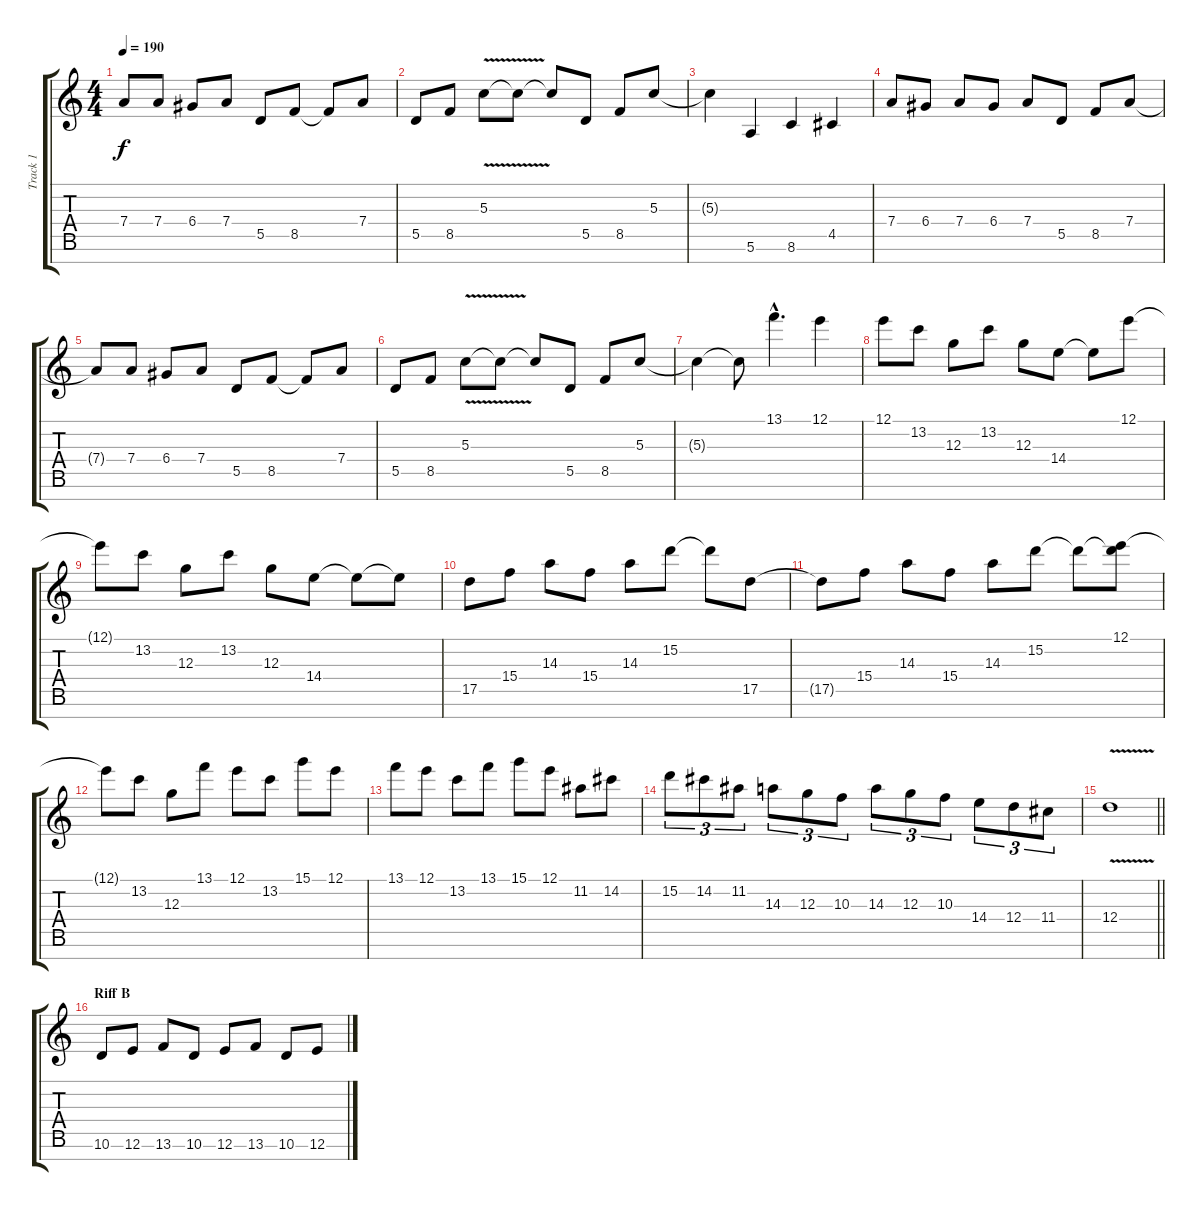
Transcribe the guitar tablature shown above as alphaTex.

\track ("Track 1" "Track 1") {instrument distortionguitar}
\staff {score tabs}
\tuning (E4 B3 G3 D3 A2 E2 B1) {hide}
\ts (4 4)
\tempo 190
\clef g2
\ks c
7.4{t}.8{dy f} 7.4.8 6.4.8 7.4.8 5.5.8 8.5.8 8.5{t}.8 7.4.8 |
5.5.8 8.5.8 5.3{v}.8 5.3{t}.8 5.3{t}.8 5.5.8 8.5.8 5.3.8 |
5.3{t}.4 5.6.4 8.6.4 4.5.4 |
7.4.8 6.4.8 7.4.8 6.4.8 7.4.8 5.5.8 8.5.8 7.4.8 |
7.4{t}.8 7.4.8 6.4.8 7.4.8 5.5.8 8.5.8 8.5{t}.8 7.4.8 |
5.5.8 8.5.8 5.3{v}.8 5.3{t}.8 5.3{t}.8 5.5.8 8.5.8 5.3.8 |
5.3{t}.4 5.3{t}.8 13.1{hac}.4{d} 12.1.4 |
12.1.8 13.2.8 12.3.8 13.2.8 12.3.8 14.4.8 14.4{t}.8 12.1.8 |
12.1{t}.8 13.2.8 12.3.8 13.2.8 12.3.8 14.4.8 14.4{t}.8 14.4{t}.8 |
17.5.8 15.4.8 14.3.8 15.4.8 14.3.8 15.2.8 15.2{t}.8 17.5.8 |
17.5{t}.8 15.4.8 14.3.8 15.4.8 14.3.8 15.2.8 15.2{t}.8 (12.1 15.2{t}).8 |
12.1{t}.8 13.2.8 12.3.8 13.1.8 12.1.8 13.2.8 15.1.8 12.1.8 |
13.1.8 12.1.8 13.2.8 13.1.8 15.1.8 12.1.8 11.2.8 14.2.8 |
15.2.8{tu (3 2)} 14.2.8{tu (3 2)} 11.2.8{tu (3 2)} 14.3.8{tu (3 2)} 12.3.8{tu (3 2)} 10.3.8{tu (3 2)} 14.3.8{tu (3 2)} 12.3.8{tu (3 2)} 10.3.8{tu (3 2)} 14.4.8{tu (3 2)} 12.4.8{tu (3 2)} 11.4.8{tu (3 2)} |
\barLineRight lightlight
12.4{v}.1 |
\section ("" "Riff B")
10.6.8 12.6.8 13.6.8 10.6.8 12.6.8 13.6.8 10.6.8 12.6.8
